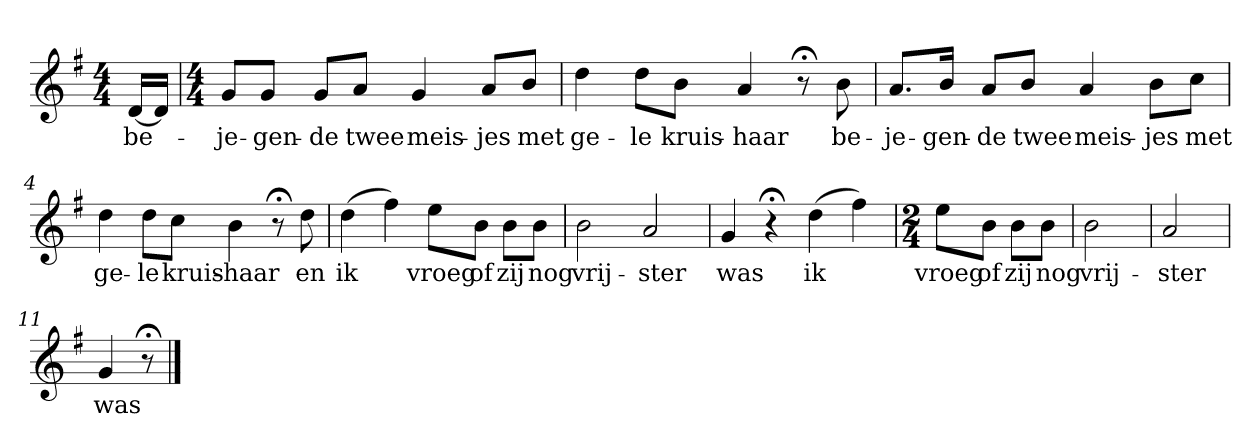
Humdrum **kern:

**kern	**text
*part1	*part1
*staff1	*staff1
*k[f#]	*
*G:	*
*M4/4	*
*MM120	*
=	=
[16dLL	be-
16dJJ]	.
=1	=1
*M4/4	*
8gL	-je-
8gJ	-gen-
8gL	-de
8aJ	twee
4g	meis-
8aL	-jes
8bJ	met
=2	=2
4dd	ge-
8ddL	-le
8bJ	kruis-
4a	-haar
8r;<	.
8b	be-
=3	=3
8.aL	-je-
16bJk	-gen-
8aL	-de
8bJ	twee
4a	meis-
8bL	-jes
8ccJ	met
=4	=4
4dd	ge-
8ddL	-le
8ccJ	kruis-
4b	-haar
8r;<	.
8dd	en
=5	=5
(4dd	ik
4ff#)	.
8eeL	vroeg
8bJ	of
8bL	zij
8bJ	nog
=6	=6
2b	vrij-
2a	-ster
=7	=7
4g	was
4r;<	.
(4dd	ik
4ff#)	.
=8	=8
*M2/4	*
8eeL	vroeg
8bJ	of
8bL	zij
8bJ	nog
=9	=9
2b	vrij-
=10	=10
2a	-ster
=11	=11
4g	was
8r;<	.
==	==
*-	*-
